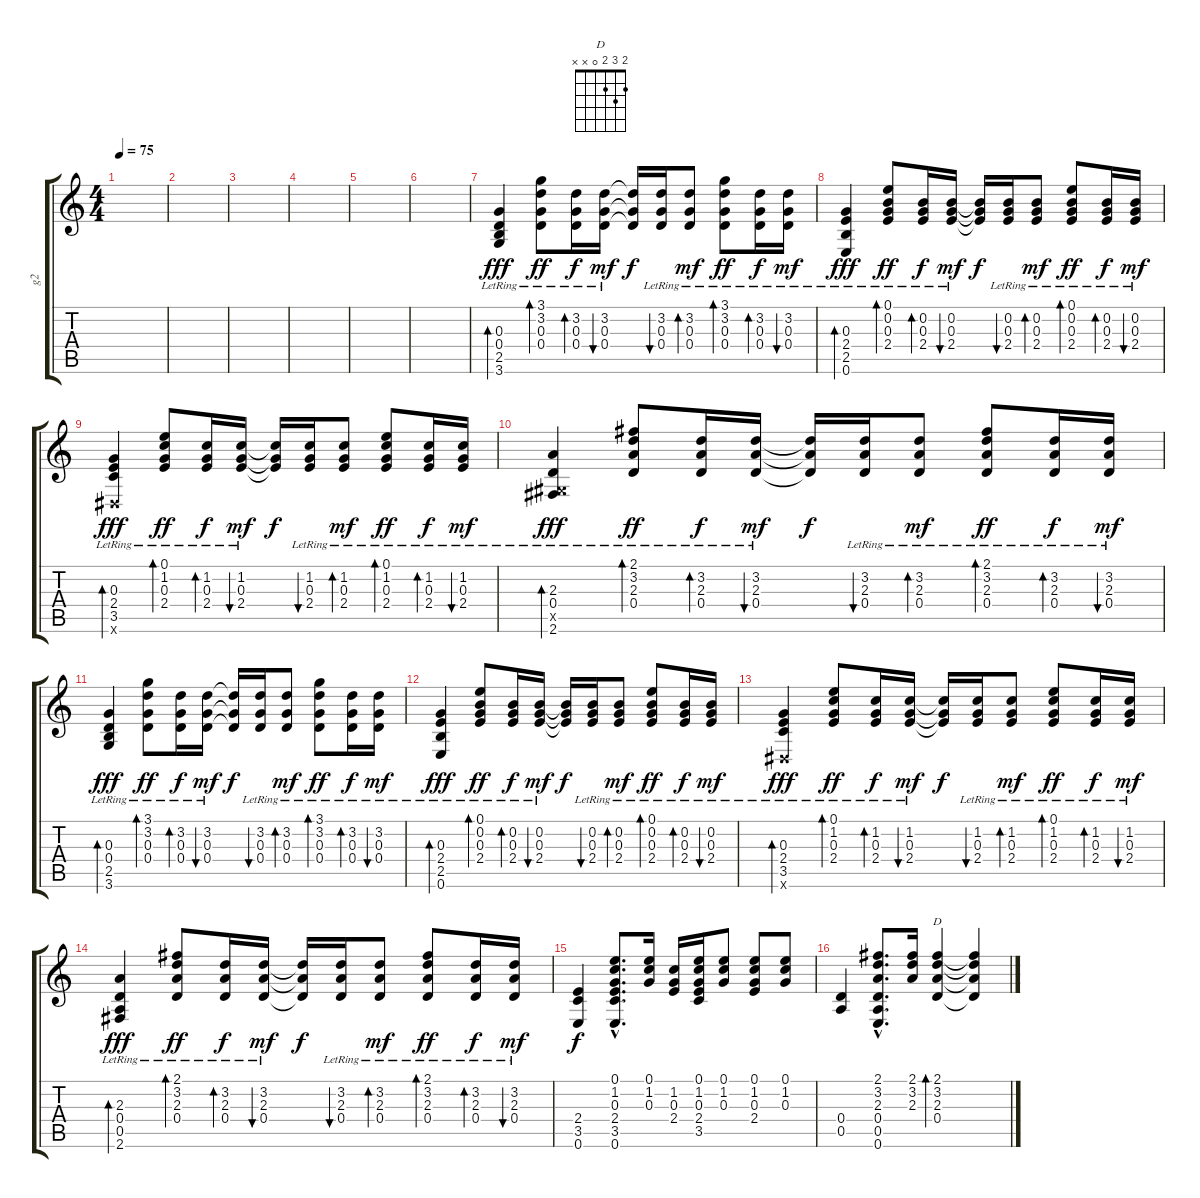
\track ("g2" "g2") {instrument electricguitarclean}
\staff {score tabs}
\tuning (E4 B3 G3 D3 A2 E2) {hide}
\chord ("D" 2 3 2 0 x x)
\ts (4 4)
\tempo 75
\clef g2
\ks c
|
|
|
|
|
|
(0.3{lr} 0.4{lr} 2.5{lr} 3.6{lr}).4{bd 30 dy fff} (3.1{lr} 3.2{lr} 0.3{lr} 0.4{lr}).8{bd 30 dy ff} (3.2{lr} 0.3{lr} 0.4{lr}).16{bd 30 dy f} (3.2{lr} 0.3{lr} 0.4{lr}).16{bu 30 dy mf} (3.2{t} 0.3{t} 0.4{t}).16{dy f} (3.2{lr} 0.3{lr} 0.4{lr}).16{bu 30} (3.2{lr} 0.3{lr} 0.4{lr}).8{bd 30 dy mf} (3.1{lr} 3.2{lr} 0.3{lr} 0.4{lr}).8{bd 30 dy ff} (3.2{lr} 0.3{lr} 0.4{lr}).16{bd 30 dy f} (3.2{lr} 0.3{lr} 0.4{lr}).16{bu 30 dy mf} |
(0.3{lr} 2.4{lr} 2.5{lr} 0.6{lr}).4{bd 30 dy fff} (0.1{lr} 0.2{lr} 0.3{lr} 2.4{lr}).8{bd 30 dy ff} (0.2{lr} 0.3{lr} 2.4{lr}).16{bd 30 dy f} (0.2{lr} 0.3{lr} 2.4{lr}).16{bu 30 dy mf} (0.2{t} 0.3{t} 2.4{t}).16{dy f} (0.2{lr} 0.3{lr} 2.4{lr}).16{bu 30} (0.2{lr} 0.3{lr} 2.4{lr}).8{bd 30 dy mf} (0.1{lr} 0.2{lr} 0.3{lr} 2.4{lr}).8{bd 30 dy ff} (0.2{lr} 0.3{lr} 2.4{lr}).16{bd 30 dy f} (0.2{lr} 0.3{lr} 2.4{lr}).16{bu 30 dy mf} |
(0.3{lr} 2.4{lr} 3.5{lr} -1.6{lr x}).4{bd 30 dy fff} (0.1{lr} 1.2{lr} 0.3{lr} 2.4{lr}).8{bd 30 dy ff} (1.2{lr} 0.3{lr} 2.4{lr}).16{bd 30 dy f} (1.2{lr} 0.3{lr} 2.4{lr}).16{bu 30 dy mf} (1.2{t} 0.3{t} 2.4{t}).16{dy f} (1.2{lr} 0.3{lr} 2.4{lr}).16{bu 30} (1.2{lr} 0.3{lr} 2.4{lr}).8{bd 30 dy mf} (0.1{lr} 1.2{lr} 0.3{lr} 2.4{lr}).8{bd 30 dy ff} (1.2{lr} 0.3{lr} 2.4{lr}).16{bd 30 dy f} (1.2{lr} 0.3{lr} 2.4{lr}).16{bu 30 dy mf} |
(2.3{lr} 0.4{lr} -1.5{lr x} 2.6{lr}).4{bd 30 dy fff} (2.1{lr} 3.2{lr} 2.3{lr} 0.4{lr}).8{bd 30 dy ff} (3.2{lr} 2.3{lr} 0.4{lr}).16{bd 30 dy f} (3.2{lr} 2.3{lr} 0.4{lr}).16{bu 30 dy mf} (3.2{t} 2.3{t} 0.4{t}).16{dy f} (3.2{lr} 2.3{lr} 0.4{lr}).16{bu 30} (3.2{lr} 2.3{lr} 0.4{lr}).8{bd 30 dy mf} (2.1{lr} 3.2{lr} 2.3{lr} 0.4{lr}).8{bd 30 dy ff} (3.2{lr} 2.3{lr} 0.4{lr}).16{bd 30 dy f} (3.2{lr} 2.3{lr} 0.4{lr}).16{bu 30 dy mf} |
(0.3{lr} 0.4{lr} 2.5{lr} 3.6{lr}).4{bd 30 dy fff} (3.1{lr} 3.2{lr} 0.3{lr} 0.4{lr}).8{bd 30 dy ff} (3.2{lr} 0.3{lr} 0.4{lr}).16{bd 30 dy f} (3.2{lr} 0.3{lr} 0.4{lr}).16{bu 30 dy mf} (3.2{t} 0.3{t} 0.4{t}).16{dy f} (3.2{lr} 0.3{lr} 0.4{lr}).16{bu 30} (3.2{lr} 0.3{lr} 0.4{lr}).8{bd 30 dy mf} (3.1{lr} 3.2{lr} 0.3{lr} 0.4{lr}).8{bd 30 dy ff} (3.2{lr} 0.3{lr} 0.4{lr}).16{bd 30 dy f} (3.2{lr} 0.3{lr} 0.4{lr}).16{bu 30 dy mf} |
(0.3{lr} 2.4{lr} 2.5{lr} 0.6{lr}).4{bd 30 dy fff} (0.1{lr} 0.2{lr} 0.3{lr} 2.4{lr}).8{bd 30 dy ff} (0.2{lr} 0.3{lr} 2.4{lr}).16{bd 30 dy f} (0.2{lr} 0.3{lr} 2.4{lr}).16{bu 30 dy mf} (0.2{t} 0.3{t} 2.4{t}).16{dy f} (0.2{lr} 0.3{lr} 2.4{lr}).16{bu 30} (0.2{lr} 0.3{lr} 2.4{lr}).8{bd 30 dy mf} (0.1{lr} 0.2{lr} 0.3{lr} 2.4{lr}).8{bd 30 dy ff} (0.2{lr} 0.3{lr} 2.4{lr}).16{bd 30 dy f} (0.2{lr} 0.3{lr} 2.4{lr}).16{bu 30 dy mf} |
(0.3{lr} 2.4{lr} 3.5{lr} -1.6{lr x}).4{bd 30 dy fff} (0.1{lr} 1.2{lr} 0.3{lr} 2.4{lr}).8{bd 30 dy ff} (1.2{lr} 0.3{lr} 2.4{lr}).16{bd 30 dy f} (1.2{lr} 0.3{lr} 2.4{lr}).16{bu 30 dy mf} (1.2{t} 0.3{t} 2.4{t}).16{dy f} (1.2{lr} 0.3{lr} 2.4{lr}).16{bu 30} (1.2{lr} 0.3{lr} 2.4{lr}).8{bd 30 dy mf} (0.1{lr} 1.2{lr} 0.3{lr} 2.4{lr}).8{bd 30 dy ff} (1.2{lr} 0.3{lr} 2.4{lr}).16{bd 30 dy f} (1.2{lr} 0.3{lr} 2.4{lr}).16{bu 30 dy mf} |
(2.3{lr} 0.4{lr} 0.5{lr} 2.6{lr}).4{bd 30 dy fff} (2.1{lr} 3.2{lr} 2.3{lr} 0.4{lr}).8{bd 30 dy ff} (3.2{lr} 2.3{lr} 0.4{lr}).16{bd 30 dy f} (3.2{lr} 2.3{lr} 0.4{lr}).16{bu 30 dy mf} (3.2{t} 2.3{t} 0.4{t}).16{dy f} (3.2{lr} 2.3{lr} 0.4{lr}).16{bu 30} (3.2{lr} 2.3{lr} 0.4{lr}).8{bd 30 dy mf} (2.1{lr} 3.2{lr} 2.3{lr} 0.4{lr}).8{bd 30 dy ff} (3.2{lr} 2.3{lr} 0.4{lr}).16{bd 30 dy f} (3.2{lr} 2.3{lr} 0.4{lr}).16{bu 30 dy mf} |
(2.4 3.5 0.6).4{dy f} (0.1{hac} 1.2{hac} 0.3{hac} 2.4{hac} 3.5{hac} 0.6{hac}).8{d} (0.1 1.2 0.3).16 (1.2 0.3 2.4).16 (0.1 1.2 0.3 2.4 3.5).16 (0.1 1.2 0.3).8 (0.1 1.2 0.3 2.4).8 (0.1 1.2 0.3).8 |
(0.4 0.5).4 (2.1{hac} 3.2{hac} 2.3{hac} 0.4{hac} 0.5{hac} 0.6{hac}).8{d} (2.1 3.2 2.3).16 (2.1 3.2 2.3 0.4).4{bd 240 ch "D"} (2.1{t} 3.2{t} 2.3{t} 0.4{t}).4
